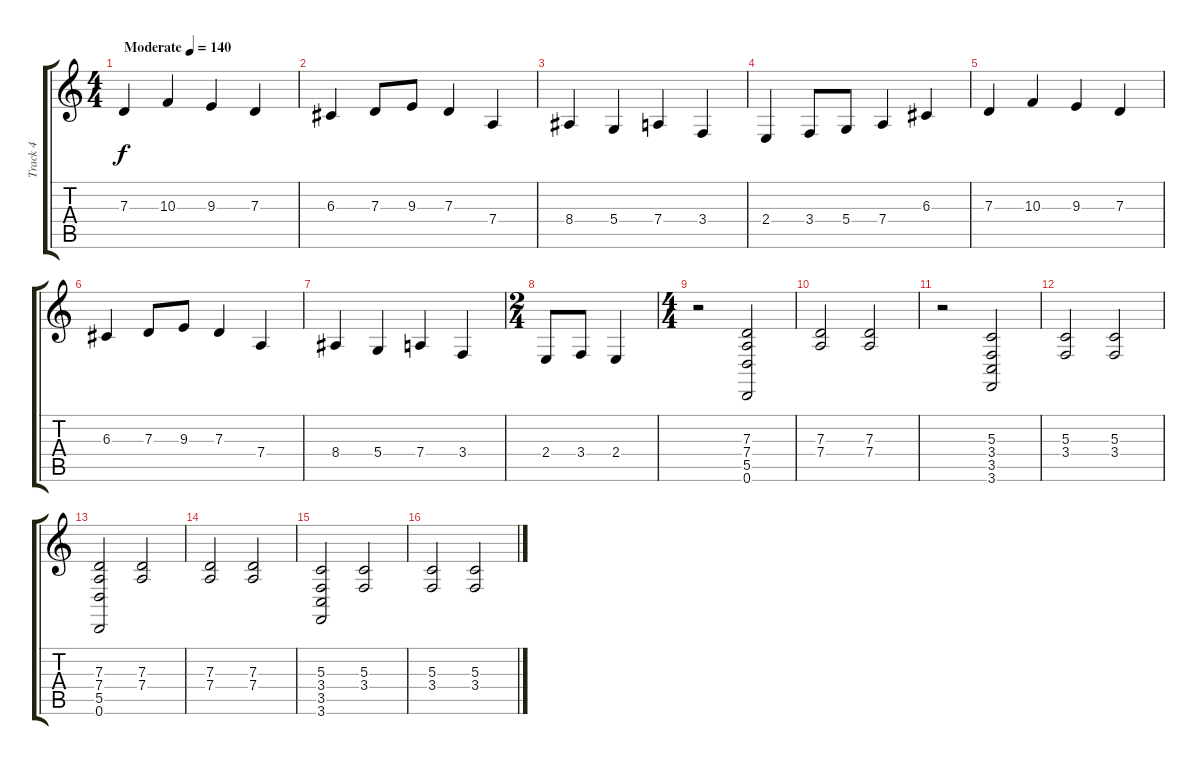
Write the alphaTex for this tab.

\track ("Track 4" "Track 4") {instrument acousticgrandpiano}
\staff {score tabs}
\tuning (E4 B3 G3 D3 A2 D2) {hide}
\ts (4 4)
\tempo (140 "Moderate")
\clef g2
\ks c
7.3.4{dy f instrument acousticgrandpiano} 10.3.4 9.3.4 7.3.4 |
6.3.4 7.3.8 9.3.8 7.3.4 7.4.4 |
8.4.4 5.4.4 7.4.4 3.4.4 |
2.4.4 3.4.8 5.4.8 7.4.4 6.3.4 |
7.3.4 10.3.4 9.3.4 7.3.4 |
6.3.4 7.3.8 9.3.8 7.3.4 7.4.4 |
8.4.4 5.4.4 7.4.4 3.4.4 |
\ts (2 4)
2.4.8 3.4.8 2.4.4 |
\ts (4 4)
r.2 (7.3 7.4 5.5 0.6).2 |
(7.3 7.4).2 (7.3 7.4).2 |
r.2 (5.3 3.4 3.5 3.6).2 |
(5.3 3.4).2 (5.3 3.4).2 |
(7.3 7.4 5.5 0.6).2 (7.3 7.4).2 |
(7.3 7.4).2 (7.3 7.4).2 |
(5.3 3.4 3.5 3.6).2 (5.3 3.4).2 |
(5.3 3.4).2 (5.3 3.4).2
